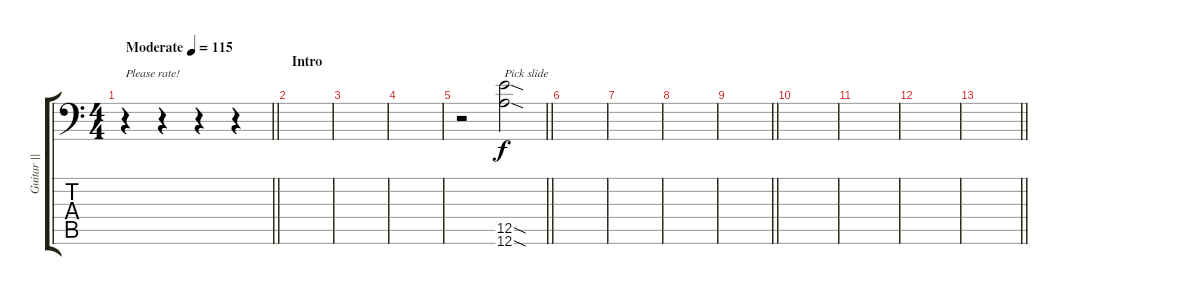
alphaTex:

\track ("Guitar ||" "Guitar ||") {instrument distortionguitar}
\staff {score tabs}
\tuning (B3 Gb3 D3 A2 E2 A1) {hide}
\ts (4 4)
\tempo (115 "Moderate")
\clef f4
\barLineRight lightlight
\ks c
r.4{txt "Please rate!" dy f instrument distortionguitar} r.4 r.4 r.4 |
\section ("" "Intro")
|
|
|
\barLineRight lightlight
r.2 (12.5{sod} 12.6{sod}).2{txt "Pick slide"} |
|
|
|
\barLineRight lightlight
|
|
|
|
\barLineRight lightlight
